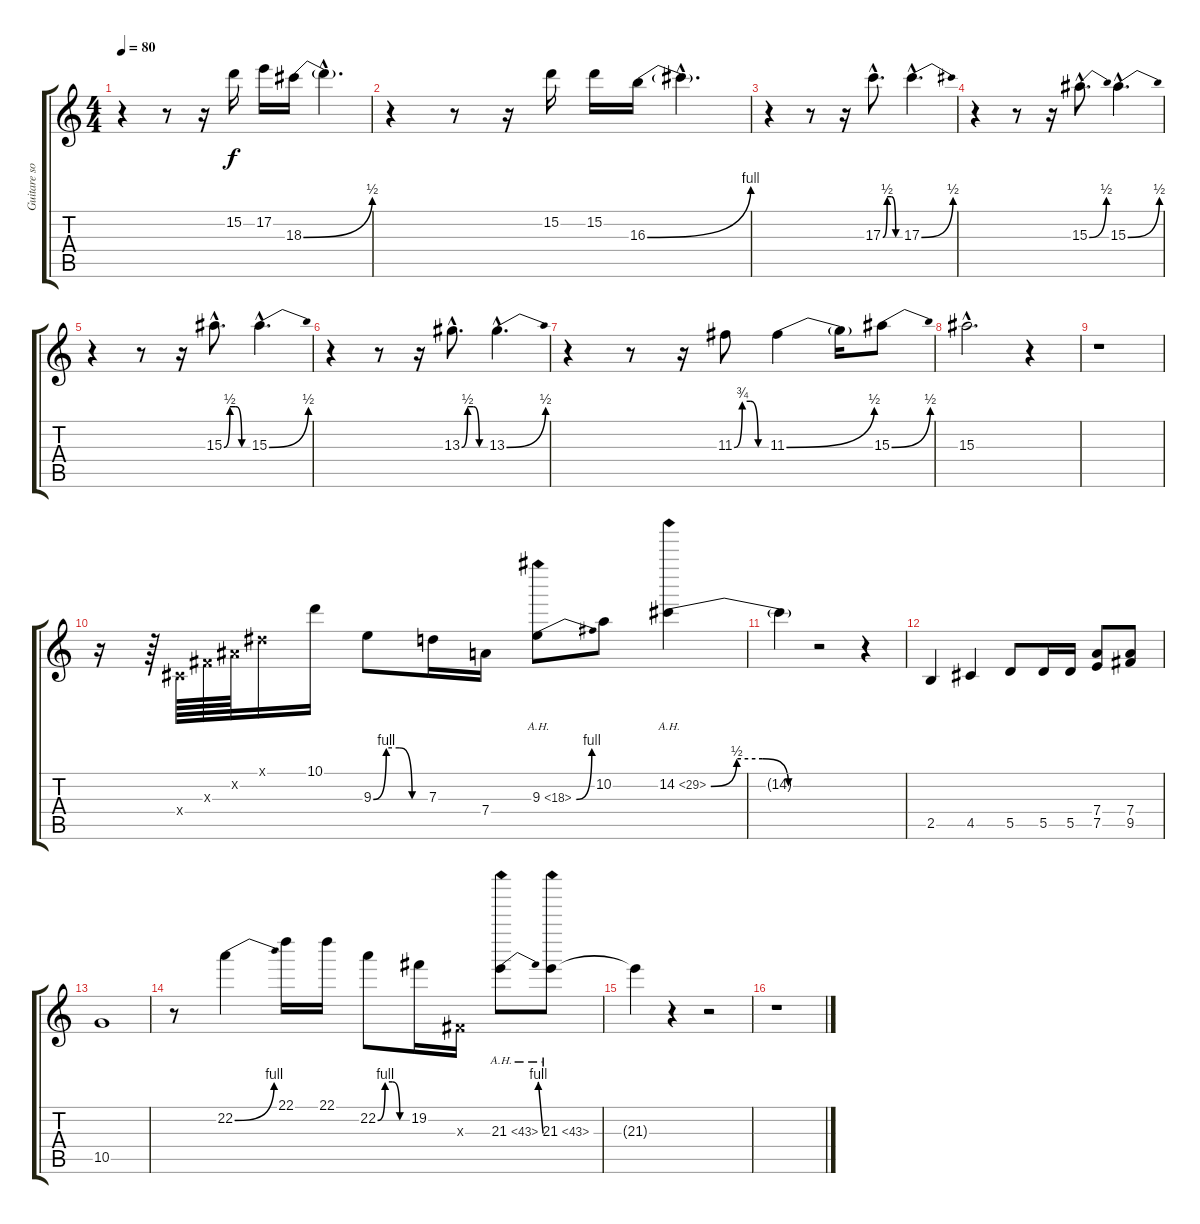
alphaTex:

\track ("Guitare solo 1" "Guitare so") {instrument overdrivenguitar}
\staff {score tabs}
\tuning (E4 B3 G3 D3 A2 E2) {hide}
\ts (4 4)
\tempo 80
\clef g2
\ks c
r.4{dy f} r.8 r.16 15.2.16 17.2.16 18.3{be (bend 0 0 60 2)}.16 18.3{hac t}.4{d} |
r.4 r.8 r.16 15.2.16 15.2.16 16.3{be (bend 0 0 60 4)}.16 16.3{hac t}.4{d} |
r.4 r.8 r.16 17.3{be (custom 0 0 15 2 30 2 45 0 60 0) hac}.8{d} 17.3{be (bend 0 0 60 2) hac}.4{d} |
r.4 r.8 r.16 15.3{be (bend 0 0 60 2) hac}.8{d} 15.3{be (bend 0 0 60 2) hac}.4{d} |
r.4 r.8 r.16 15.3{be (custom 0 0 15 2 30 2 45 0 60 0) hac}.8{d} 15.3{be (bend 0 0 60 2) hac}.4{d} |
r.4 r.8 r.16 13.3{be (custom 0 0 15 2 30 2 45 0 60 0) hac}.8{d} 13.3{be (bend 0 0 60 2) hac}.4{d} |
r.4 r.8 r.16 11.3{be (custom 0 0 15 3 30 3 45 0 60 0)}.8 11.3{be (bend 0 0 60 2)}.4 11.3{t}.16 15.3{be (bend 0 0 60 2)}.8 |
15.3{hac}.2{d} r.4 |
r.1 |
r.16 r.64 -1.4{x}.64 -1.3{x}.64 -1.2{x}.64 -1.1{x}.16 10.1.16 9.3{be (custom 0 0 15 4 30 4 45 0 60 0)}.8 7.3.16 7.4.16 9.3{be (bend 0 0 60 4) ah 9}.8 10.2.8 14.2{be (custom 0 0 15 2 30 2 45 0 60 0) ah 15}.4 |
14.2{t}.4 r.2 r.4 |
2.5.4 4.5.4 5.5.8 5.5.16 5.5.16 (7.4 7.5).8 (7.4 9.5).8 |
10.5.1 |
r.8 22.2{be (bend 0 0 60 4)}.4 22.1.16 22.1.16 22.2{be (custom 0 0 15 4 30 4 45 0 60 0)}.8 19.2.16 -1.3{x}.16 21.3{be (bend 0 0 60 4) ah 22}.8 21.3{ah 22}.8 |
21.3{t}.4 r.4 r.2 |
r.1
